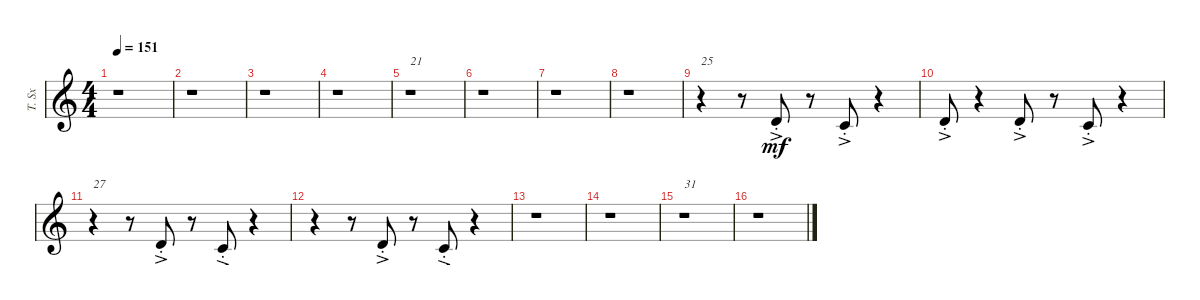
\bracketExtendMode groupsimilarinstruments
\track ("Tenor Sax" "T. Sx") {instrument acousticgrandpiano}
\staff {score}
\tuning (E4 B3 G3 D3 A2 E2)
\ts (4 4)
\tempo 151
\clef g2
\ks aminor
r.1{dy mf} |
r.1 |
r.1 |
r.1 |
r.1{txt "21"} |
r.1 |
r.1 |
r.1 |
r.4{txt "25"} r.8 3.2{ac st}.8 r.8 1.2{ac st}.8 r.4 |
3.2{ac st}.8 r.4 3.2{ac st}.8 r.8 1.2{ac st}.8 r.4 |
r.4{txt "27"} r.8 3.2{ac st}.8 r.8 1.2{ac st}.8 r.4 |
r.4 r.8 3.2{ac st}.8 r.8 1.2{ac st}.8 r.4 |
r.1 |
r.1 |
r.1{txt "31"} |
r.1
